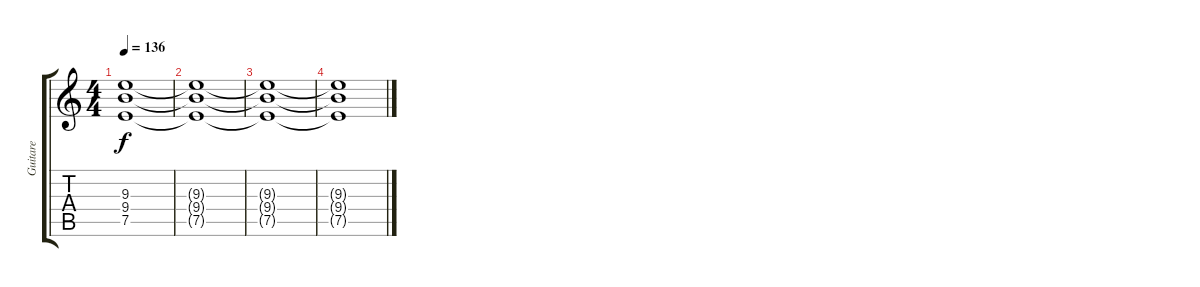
\track ("Guitare" "Guitare") {instrument overdrivenguitar}
\staff {score tabs}
\tuning (E4 B3 G3 D3 A2 E2) {hide}
\ts (4 4)
\tempo 136
\clef g2
\ks c
(9.3 9.4 7.5).1{dy f} |
(9.3{t} 9.4{t} 7.5{t}).1 |
(9.3{t} 9.4{t} 7.5{t}).1 |
(9.3{t} 9.4{t} 7.5{t}).1
